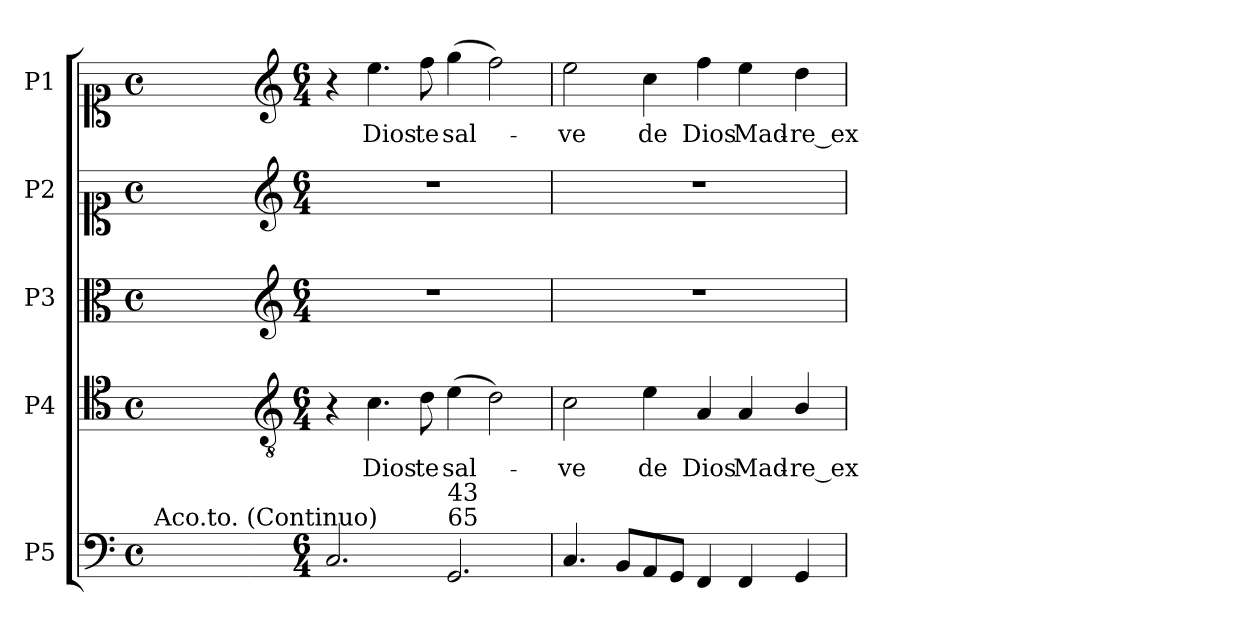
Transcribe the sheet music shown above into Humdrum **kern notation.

**kern	**kern	**text	**kern	**kern	**kern	**text
*part5	*part4	*part4	*part3	*part2	*part1	*part1
*staff5	*staff4	*staff4	*staff3	*staff2	*staff1	*staff1
*I"P5	*I"P4	*	*I"P3	*I"P2	*I"P1	*
!!LO:PB:g=z
*clefF4	*clefC4	*	*clefC3	*clefC1	*clefC1	*
*	*ITrd7c12	*	*	*	*	*
*k[]	*k[]	*	*k[]	*k[]	*k[]	*
*C:	*C:	*	*C:	*C:	*C:	*
*M4/4	*M4/4	*	*M4/4	*M4/4	*M4/4	*
*met(c)	*met(c)	*	*met(c)	*met(c)	*met(c)	*
=1	=1	=1	=1	=1	=1	=1
!LO:TX:a:t=Aco.to. (Continuo)	!	!	!	!	!	!
1ryy	1ryy	.	1ryy	1ryy	1ryy	.
=1-	=1-	=1-	=1-	=1-	=1-	=1-
*	*clefGv2	*	*clefG2	*clefG2	*clefG2	*
*M6/4	*M6/4	*	*M6/4	*M6/4	*M6/4	*
!	!	!	!LO:N:vis=1	!LO:N:vis=1	!	!
2.Ci/	4r	.	1.r	1.r	4r	.
!	!	!LO:LY:b:color=#000000	!	!	!	!
!	!	!	!	!	!	!LO:LY:b:color=#000000
.	4.Ci\	Dios	.	.	4.eei\	Dios
!	!	!LO:LY:b:color=#000000	!	!	!	!
!	!	!	!	!	!	!LO:LY:b:color=#000000
.	8Di\	te	.	.	8ffi\	te
!	!	!LO:LY:b:color=#000000	!	!	!	!
!LO:TX:a:t=65	!	!	!	!	!	!
!LO:TX:t=43	!	!	!	!	!	!
!	!	!	!	!	!	!LO:LY:b:color=#000000
2.GGi/	(4Ei\	sal-	.	.	(4ggi\	sal-
.	2Di\)	.	.	.	2ffi\)	.
=2	=2	=2	=2	=2	=2	=2
!	!	!LO:LY:b:color=#000000	!LO:N:vis=1	!LO:N:vis=1	!	!
!	!	!	!	!	!	!LO:LY:b:color=#000000
4.Ci/	2Ci\	-ve	1.r	1.r	2eei\	-ve
8BBi/L	.	.	.	.	.	.
!	!	!LO:LY:b:color=#000000	!	!	!	!
!	!	!	!	!	!	!LO:LY:b:color=#000000
8AAi/	4Ei\	de	.	.	4cci\	de
8GGi/J	.	.	.	.	.	.
!	!	!LO:LY:b:color=#000000	!	!	!	!
!	!	!	!	!	!	!LO:LY:b:color=#000000
4FFi/	4AAi/	Dios	.	.	4ffi\	Dios
!	!	!LO:LY:b:color=#000000	!	!	!	!
!	!	!	!	!	!	!LO:LY:b:color=#000000
4FFi/	4AAi/	Mad-	.	.	4eei\	Mad-
!	!	!LO:LY:b:color=#000000	!	!	!	!
!	!	!	!	!	!	!LO:LY:b:color=#000000
4GGi/	4BBi/	-re_ex-	.	.	4ddi\	-re_ex-
=	=	=	=	=	=	=
*-	*-	*-	*-	*-	*-	*-
